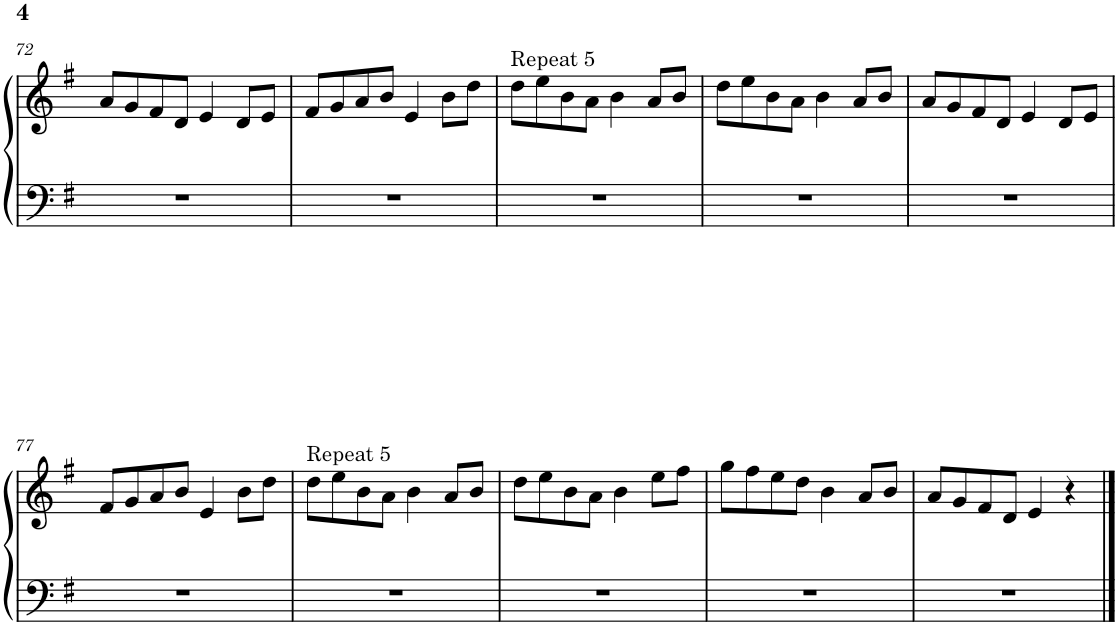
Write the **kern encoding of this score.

**kern	**kern
*part1	*part1
*staff2	*staff1
*I"Piano	*
*I'Pno.	*
!!LO:PB:g=z
*clefF4	*clefG2
*k[f#]	*k[f#]
*M4/4	*M4/4
=72	=72
1r	8a/L
.	8g/
.	8f#/
.	8d/J
.	4e/
.	8d/L
.	8e/J
=73	=73
1r	8f#/L
.	8g/
.	8a/
.	8b/J
.	4e/
.	8b\L
.	8dd\J
=74	=74
!	!LO:TX:a:t=Repeat 5
1r	8dd\L
.	8ee\
.	8b\
.	8a\J
.	4b\
.	8a/L
.	8b/J
=75	=75
1r	8dd\L
.	8ee\
.	8b\
.	8a\J
.	4b\
.	8a/L
.	8b/J
=76	=76
1r	8a/L
.	8g/
.	8f#/
.	8d/J
.	4e/
.	8d/L
.	8e/J
!!LO:LB:g=z
=77	=77
1r	8f#/L
.	8g/
.	8a/
.	8b/J
.	4e/
.	8b\L
.	8dd\J
=78	=78
!	!LO:TX:a:t=Repeat 5
1r	8dd\L
.	8ee\
.	8b\
.	8a\J
.	4b\
.	8a/L
.	8b/J
=79	=79
1r	8dd\L
.	8ee\
.	8b\
.	8a\J
.	4b\
.	8ee\L
.	8ff#\J
=80	=80
1r	8gg\L
.	8ff#\
.	8ee\
.	8dd\J
.	4b\
.	8a/L
.	8b/J
=81	=81
1r	8a/L
.	8g/
.	8f#/
.	8d/J
.	4e/
.	4r
==	==
*-	*-
